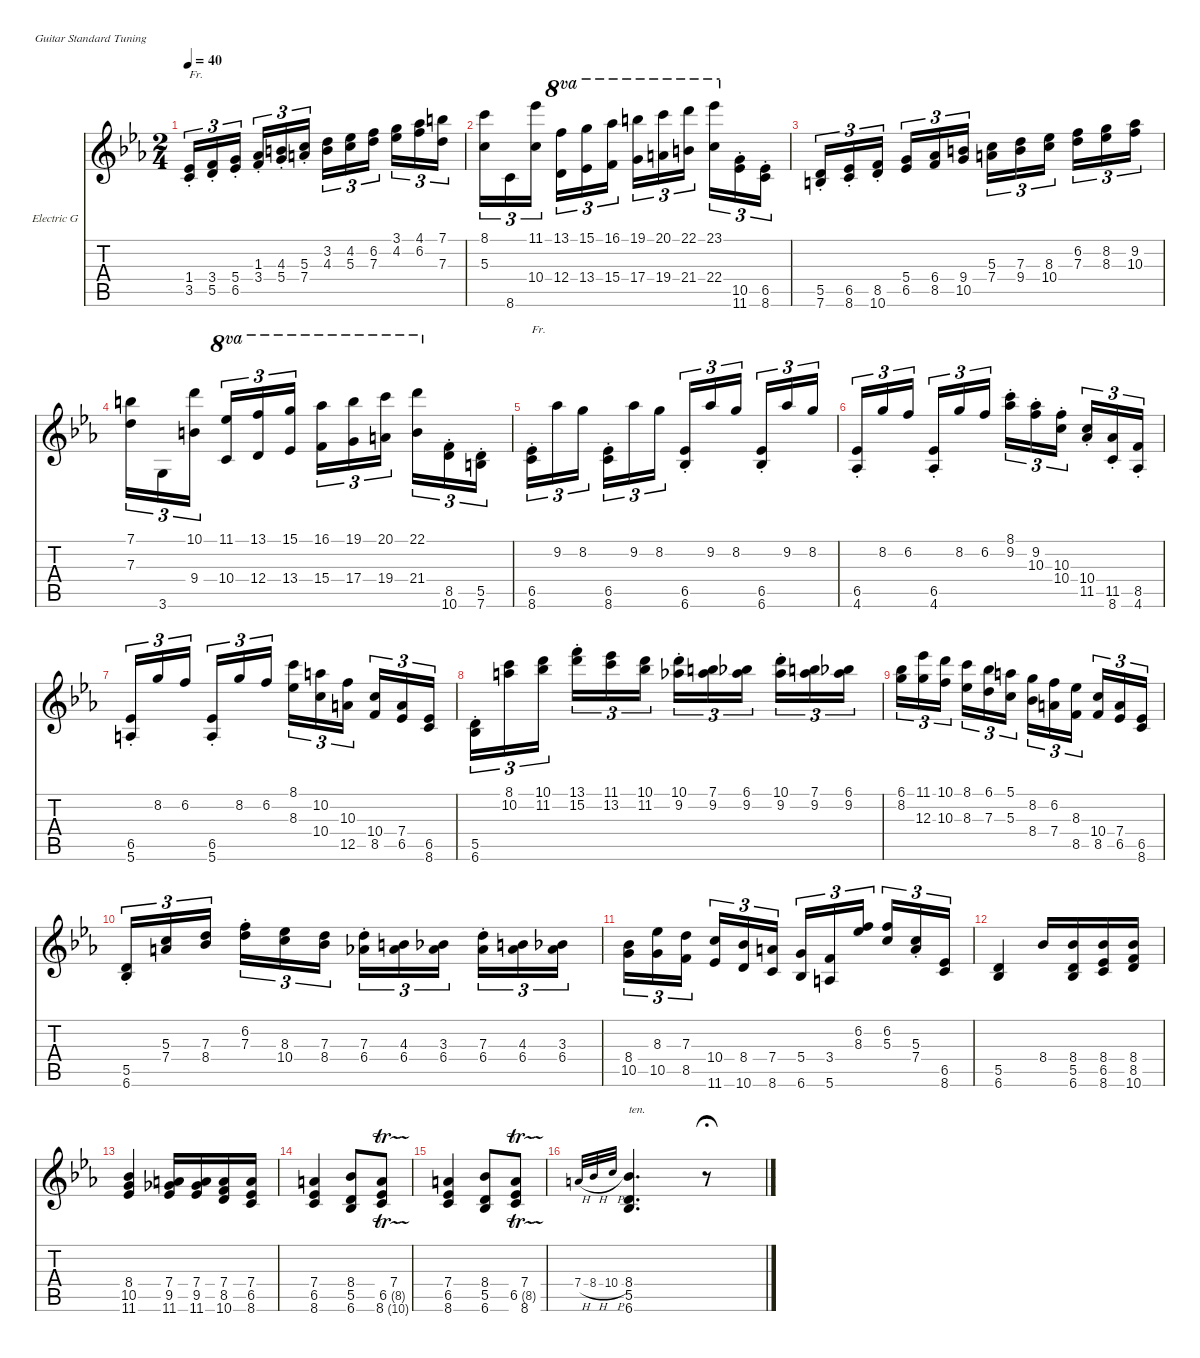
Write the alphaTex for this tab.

\defaultSystemsLayout 4
\hideDynamics
\bracketExtendMode nobrackets
\firstSystemTrackNameOrientation horizontal
\otherSystemsTrackNameOrientation horizontal
\track ("Electric Guitar" "Electric G") {instrument distortionguitar}
\staff {score tabs}
\tuning (E4 B3 G3 D3 A2 E2)
\ts (2 4)
\tempo 40
\clef g2
\scale
1.06936
\ks cminor
(3.5{st} 1.4{st}).16{tu (3 2) txt "Fr." dy mf} (5.5{st} 3.4{st}).16{tu (3 2)} (6.5{st} 5.4{st}).16{tu (3 2) beam splitsecondary} (3.4{st} 1.3{st}).16{tu (3 2)} (5.4{st} 4.3{st}).16{tu (3 2)} (7.4{st} 5.3{st}).16{tu (3 2)} (4.3 3.2).16{tu (3 2)} (5.3 4.2).16{tu (3 2)} (7.3 6.2).16{tu (3 2) beam splitsecondary} (4.2 3.1).16{tu (3 2)} (6.2 4.1).16{tu (3 2)} (7.3 7.1).16{tu (3 2)} |
\scale
0.930643 (5.3 8.1).16{tu (3 2)} 8.6.16{tu (3 2)} (10.4 11.1).16{tu (3 2) beam splitsecondary} (12.4 13.1).16{tu (3 2) ot 8va} (13.4 15.1).16{tu (3 2) ot 8va} (15.4 16.1).16{tu (3 2) ot 8va} (17.4 19.1).16{tu (3 2) ot 8va} (19.4 20.1).16{tu (3 2) ot 8va} (21.4 22.1).16{tu (3 2) ot 8va beam splitsecondary} (22.4 23.1).16{tu (3 2) ot 8va} (11.6{st} 10.5{st}).16{tu (3 2)} (8.6{st} 6.5{st}).16{tu (3 2)} |
\scale
1.06936 (7.6{st} 5.5{st}).16{tu (3 2)} (8.6{st} 6.5{st}).16{tu (3 2)} (10.6{st} 8.5{st}).16{tu (3 2) beam splitsecondary} (6.5 5.4).16{tu (3 2)} (8.5 6.4).16{tu (3 2)} (10.5 9.4).16{tu (3 2)} (7.4 5.3).16{tu (3 2)} (9.4 7.3).16{tu (3 2)} (10.4 8.3).16{tu (3 2) beam splitsecondary} (7.3 6.2).16{tu (3 2)} (8.3 8.2).16{tu (3 2)} (10.3 9.2).16{tu (3 2)} |
\scale
0.930643 (7.3 7.1).16{tu (3 2)} 3.6.16{tu (3 2)} (9.4 10.1).16{tu (3 2) beam splitsecondary} (10.4 11.1).16{tu (3 2) ot 8va} (12.4 13.1).16{tu (3 2) ot 8va} (13.4 15.1).16{tu (3 2) ot 8va} (15.4 16.1).16{tu (3 2) ot 8va} (17.4 19.1).16{tu (3 2) ot 8va} (19.4 20.1).16{tu (3 2) ot 8va beam splitsecondary} (21.4 22.1).16{tu (3 2) ot 8va} (10.6{st} 8.5{st}).16{tu (3 2)} (7.6{st} 5.5{st}).16{tu (3 2)} |
\scale
1.06936 (8.6{st} 6.5{st}).16{tu (3 2) txt "Fr."} 9.2.16{tu (3 2)} 8.2.16{tu (3 2) beam splitsecondary} (8.6{st} 6.5{st}).16{tu (3 2)} 9.2.16{tu (3 2)} 8.2.16{tu (3 2)} (6.6{st} 6.5{st}).16{tu (3 2)} 9.2.16{tu (3 2)} 8.2.16{tu (3 2) beam splitsecondary} (6.6{st} 6.5{st}).16{tu (3 2)} 9.2.16{tu (3 2)} 8.2.16{tu (3 2)} |
\scale
0.930643 (4.6{st} 6.5{st}).16{tu (3 2)} 8.2.16{tu (3 2)} 6.2.16{tu (3 2) beam splitsecondary} (4.6{st} 6.5{st}).16{tu (3 2)} 8.2.16{tu (3 2)} 6.2.16{tu (3 2)} (9.2{st} 8.1{st}).16{tu (3 2)} (10.3{st} 9.2{st}).16{tu (3 2)} (10.4{st} 10.3{st}).16{tu (3 2) beam splitsecondary} (11.5{st} 10.4{st}).16{tu (3 2)} (8.6{st} 11.5{st}).16{tu (3 2)} (4.6{st} 8.5{st}).16{tu (3 2)} |
\scale
1.06936 (5.6{st} 6.5{st}).16{tu (3 2)} 8.2.16{tu (3 2)} 6.2.16{tu (3 2) beam splitsecondary} (5.6{st} 6.5{st}).16{tu (3 2)} 8.2.16{tu (3 2)} 6.2.16{tu (3 2)} (8.3 8.1).16{tu (3 2)} (10.4 10.2).16{tu (3 2)} (12.5 10.3).16{tu (3 2) beam splitsecondary} (8.5 10.4).16{tu (3 2)} (6.5 7.4).16{tu (3 2)} (8.6 6.5).16{tu (3 2)} |
\scale
0.930643 (6.6{st} 5.5{st}).16{tu (3 2)} (10.2 8.1).16{tu (3 2)} (11.2 10.1).16{tu (3 2) beam splitsecondary} (15.2{st} 13.1{st}).16{tu (3 2)} (13.2 11.1).16{tu (3 2)} (11.2 10.1).16{tu (3 2)} (9.2{st} 10.1{st}).16{tu (3 2)} (9.2 7.1).16{tu (3 2)} (9.2 6.1).16{tu (3 2) beam splitsecondary} (9.2{st} 10.1{st}).16{tu (3 2)} (9.2 7.1).16{tu (3 2)} (9.2 6.1).16{tu (3 2)} |
\scale
1.06936 (8.2 6.1).16{tu (3 2)} (11.1 12.3).16{tu (3 2)} (10.1 10.3).16{tu (3 2) beam splitsecondary} (8.1 8.3).16{tu (3 2)} (6.1 7.3).16{tu (3 2)} (5.1 5.3).16{tu (3 2)} (8.4 8.2).16{tu (3 2)} (7.4 6.2).16{tu (3 2)} (8.5 8.3).16{tu (3 2) beam splitsecondary} (8.5 10.4).16{tu (3 2)} (6.5 7.4).16{tu (3 2)} (8.6 6.5).16{tu (3 2)} |
\scale
0.930643 (6.6{st} 5.5{st}).16{tu (3 2)} (7.4 5.3).16{tu (3 2)} (8.4 7.3).16{tu (3 2) beam splitsecondary} (7.3{st} 6.2{st}).16{tu (3 2)} (10.4 8.3).16{tu (3 2)} (8.4 7.3).16{tu (3 2)} (6.4{st} 7.3{st}).16{tu (3 2)} (6.4 4.3).16{tu (3 2)} (6.4 3.3).16{tu (3 2) beam splitsecondary} (6.4{st} 7.3{st}).16{tu (3 2)} (6.4 4.3).16{tu (3 2)} (6.4 3.3).16{tu (3 2)} |
\scale
1.06936 (10.5 8.4).16{tu (3 2)} (10.5 8.3).16{tu (3 2)} (8.5 7.3).16{tu (3 2) beam splitsecondary} (11.6 10.4).16{tu (3 2)} (10.6 8.4).16{tu (3 2)} (8.6 7.4).16{tu (3 2)} (6.6 5.4).16{tu (3 2)} (5.6 3.4).16{tu (3 2)} (8.3 6.2).16{tu (3 2) beam splitsecondary} (5.3 6.2).16{tu (3 2)} (7.4{st} 5.3{st}).16{tu (3 2)} (8.6 6.5).16{tu (3 2)} |
\scale
0.930643 (6.6 5.5).4 8.4.16 (8.4 6.6 5.5).16 (8.4 8.6 6.5).16 (8.4 10.6 8.5).16 |
\scale
1.06936 (11.6 10.5 8.4).4 (7.4 9.5 11.6).16 (7.4 9.5 11.6).16 (7.4 8.5 10.6).16 (7.4 6.5 8.6).16 |
\scale
0.930643 (8.6 6.5 7.4).4 (6.6 5.5 8.4).8 (8.6{tr (10 16)} 6.5{tr (8 16)} 7.4).8 |
\scale
1.06936 (8.6 6.5 7.4).4 (6.6 5.5 8.4).8 (8.6 6.5{tr (8 16)} 7.4).8 |
\scale
0.930643 7.4{h}.32{gr onbeat} 8.4{h}.32{gr onbeat} 10.4{h}.32{gr onbeat} (8.4 5.5 6.6).4{d txt "ten."} r.8{fermata (medium 0.5)}
